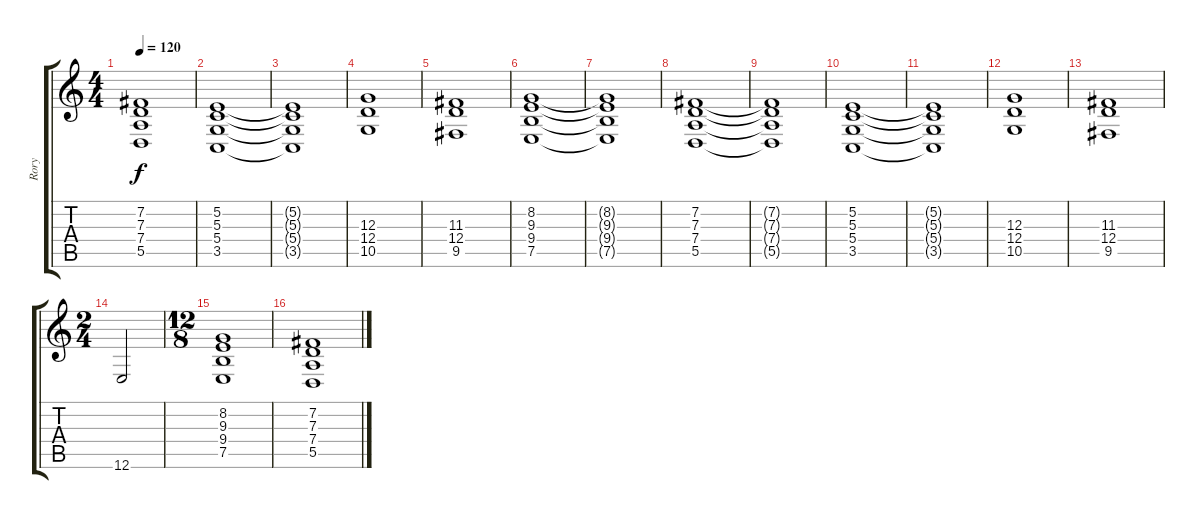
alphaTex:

\track ("Rory" "Rory") {instrument stringensemble2}
\staff {score tabs}
\tuning (E4 B3 G3 D3 A2 E2) {hide}
\ts (4 4)
\tempo 120
\clef g2
\ks c
(7.2{t} 7.3{t} 7.4{t} 5.5{t}).1{dy f} |
(5.2 5.3 5.4 3.5).1 |
(5.2{t} 5.3{t} 5.4{t} 3.5{t}).1 |
(12.3 12.4 10.5).1 |
(11.3 12.4 9.5).1 |
(8.2 9.3 9.4 7.5).1{volume 5 instrument stringensemble2} |
(8.2{t} 9.3{t} 9.4{t} 7.5{t}).1 |
(7.2 7.3 7.4 5.5).1 |
(7.2{t} 7.3{t} 7.4{t} 5.5{t}).1 |
(5.2 5.3 5.4 3.5).1 |
(5.2{t} 5.3{t} 5.4{t} 3.5{t}).1 |
(12.3 12.4 10.5).1 |
(11.3 12.4 9.5).1 |
\ts (2 4)
12.6.2{instrument seashore} |
\ts (12 8)
(8.2 9.3 9.4 7.5).1{volume 16 instrument fx7echoes} |
(7.2 7.3 7.4 5.5).1
